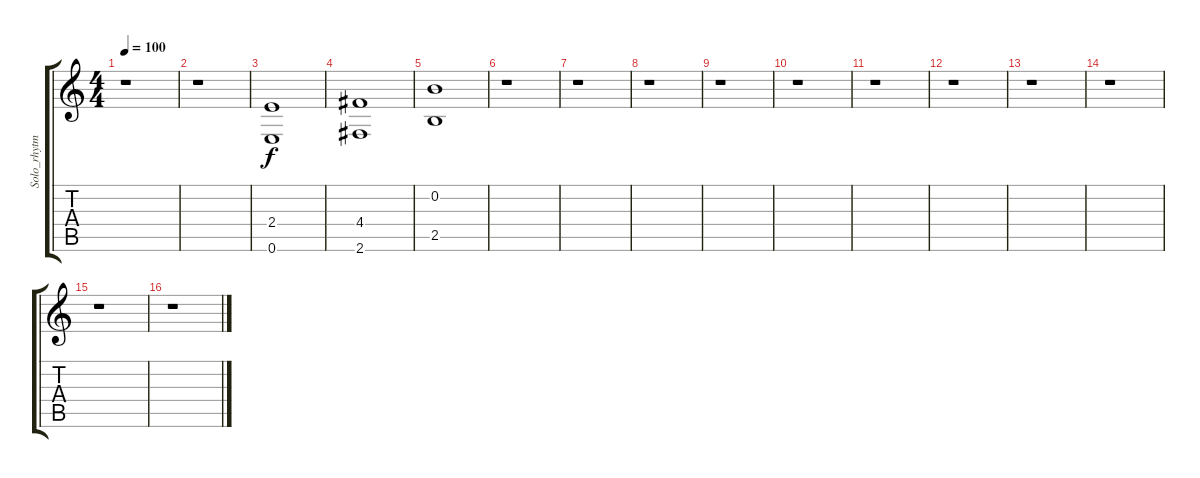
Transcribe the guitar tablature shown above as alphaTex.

\track ("Solo_rhytm" "Solo_rhytm") {instrument distortionguitar}
\staff {score tabs}
\tuning (E4 B3 G3 D3 A2 E2) {hide}
\ts (4 4)
\tempo 100
\clef g2
\ks c
r.1{dy f} |
r.1 |
(2.4 0.6).1{volume 12} |
(4.4 2.6).1 |
(0.2 2.5).1{volume 12} |
r.1 |
r.1 |
r.1 |
r.1 |
r.1 |
r.1 |
r.1 |
r.1 |
r.1 |
r.1 |
r.1
